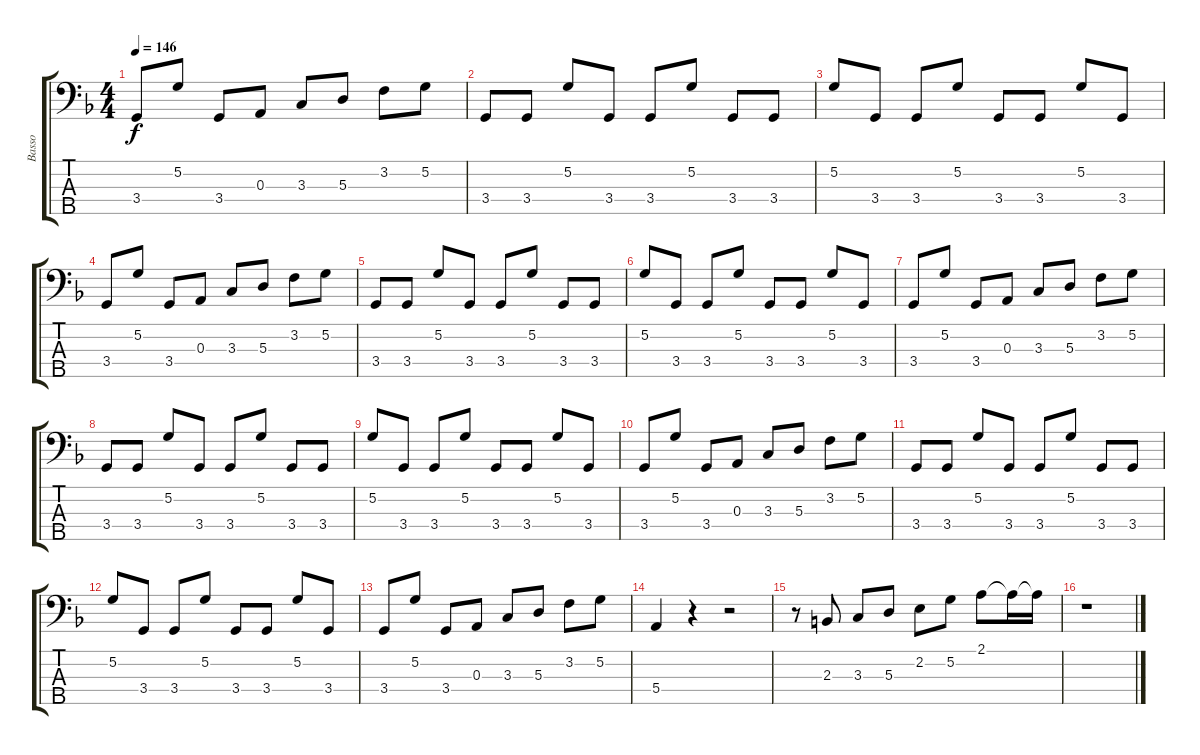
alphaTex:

\track ("Basso" "Basso") {instrument electricbasspick}
\staff {score tabs}
\tuning (G2 D2 A1 E1 B0) {hide}
\ts (4 4)
\tempo 146
\clef f4
\ks dminor
3.4.8{dy f} 5.2.8 3.4.8 0.3.8 3.3.8 5.3.8 3.2.8 5.2.8 |
3.4.8 3.4.8 5.2.8 3.4.8 3.4.8 5.2.8 3.4.8 3.4.8 |
5.2.8 3.4.8 3.4.8 5.2.8 3.4.8 3.4.8 5.2.8 3.4.8 |
3.4.8 5.2.8 3.4.8 0.3.8 3.3.8 5.3.8 3.2.8 5.2.8 |
3.4.8 3.4.8 5.2.8 3.4.8 3.4.8 5.2.8 3.4.8 3.4.8 |
5.2.8 3.4.8 3.4.8 5.2.8 3.4.8 3.4.8 5.2.8 3.4.8 |
3.4.8 5.2.8 3.4.8 0.3.8 3.3.8 5.3.8 3.2.8 5.2.8 |
3.4.8 3.4.8 5.2.8 3.4.8 3.4.8 5.2.8 3.4.8 3.4.8 |
5.2.8 3.4.8 3.4.8 5.2.8 3.4.8 3.4.8 5.2.8 3.4.8 |
3.4.8 5.2.8 3.4.8 0.3.8 3.3.8 5.3.8 3.2.8 5.2.8 |
3.4.8 3.4.8 5.2.8 3.4.8 3.4.8 5.2.8 3.4.8 3.4.8 |
5.2.8 3.4.8 3.4.8 5.2.8 3.4.8 3.4.8 5.2.8 3.4.8 |
3.4.8 5.2.8 3.4.8 0.3.8 3.3.8 5.3.8 3.2.8 5.2.8 |
5.4.4 r.4 r.2 |
r.8 2.3.8 3.3.8 5.3.8 2.2.8 5.2.8 2.1.8 2.1{t}.16 2.1{t}.16 |
r.1
